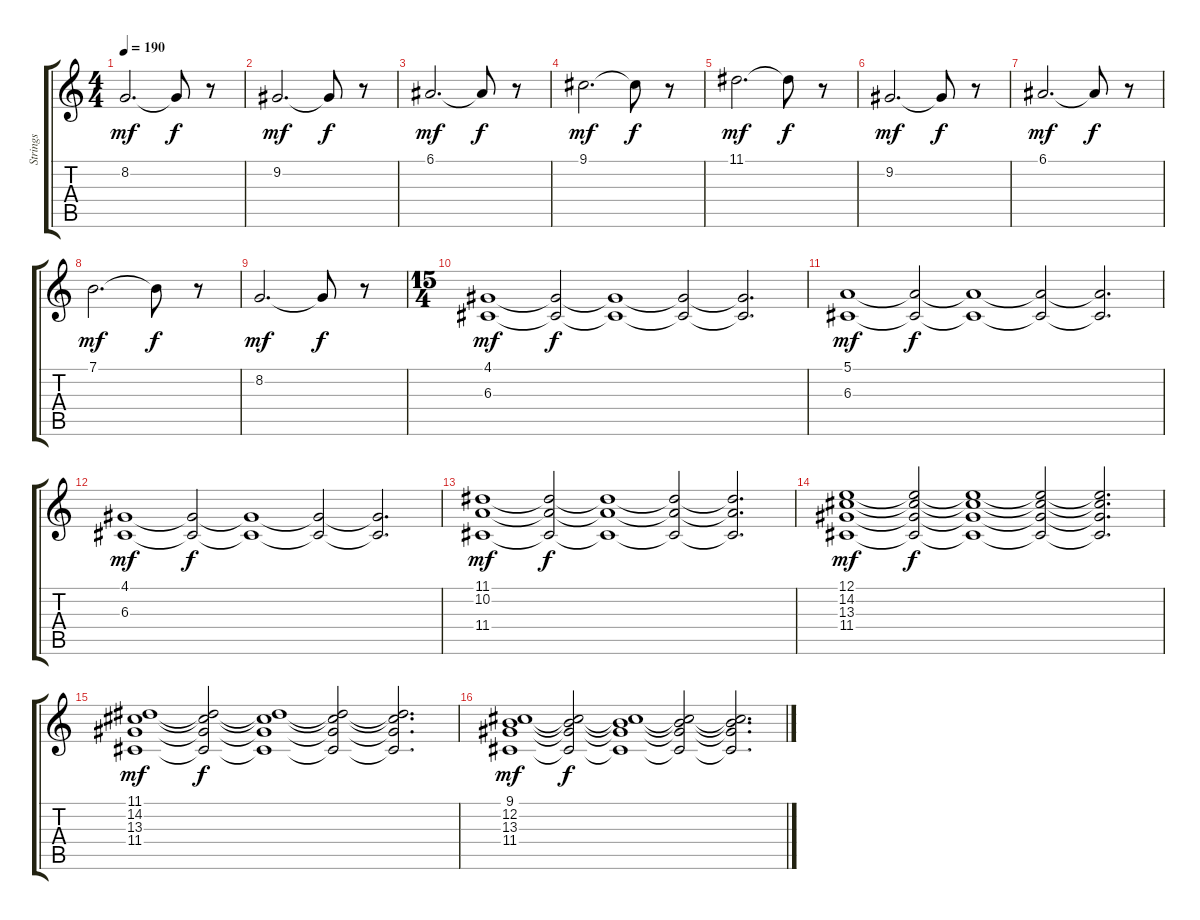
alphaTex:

\track ("Strings" "Strings") {instrument stringensemble1}
\staff {score tabs}
\tuning (E4 B3 G3 D3 A2 E2) {hide}
\ts (4 4)
\tempo 190
\clef g2
\ks c
8.2.2{d dy mf} 8.2{t}.8{dy f} r.8 |
9.2.2{d dy mf} 9.2{t}.8{dy f} r.8 |
6.1.2{d dy mf} 6.1{t}.8{dy f} r.8 |
9.1.2{d dy mf} 9.1{t}.8{dy f} r.8 |
11.1.2{d dy mf} 11.1{t}.8{dy f} r.8 |
9.2.2{d dy mf} 9.2{t}.8{dy f} r.8 |
6.1.2{d dy mf} 6.1{t}.8{dy f} r.8 |
7.1.2{d dy mf} 7.1{t}.8{dy f} r.8 |
8.2.2{d dy mf} 8.2{t}.8{dy f} r.8 |
\ts (15 4)
(4.1 6.3).1{dy mf volume 9} (4.1{t} 6.3{t}).2{dy f} (4.1{t} 6.3{t}).1 (4.1{t} 6.3{t}).2 (4.1{t} 6.3{t}).2{d} |
(5.1 6.3).1{dy mf} (5.1{t} 6.3{t}).2{dy f} (5.1{t} 6.3{t}).1 (5.1{t} 6.3{t}).2 (5.1{t} 6.3{t}).2{d} |
(4.1 6.3).1{dy mf} (4.1{t} 6.3{t}).2{dy f} (4.1{t} 6.3{t}).1 (4.1{t} 6.3{t}).2 (4.1{t} 6.3{t}).2{d} |
(11.1 10.2 11.4).1{dy mf} (11.1{t} 10.2{t} 11.4{t}).2{dy f} (11.1{t} 10.2{t} 11.4{t}).1 (11.1{t} 10.2{t} 11.4{t}).2 (11.1{t} 10.2{t} 11.4{t}).2{d} |
(12.1 14.2 13.3 11.4).1{dy mf} (12.1{t} 14.2{t} 13.3{t} 11.4{t}).2{dy f} (12.1{t} 14.2{t} 13.3{t} 11.4{t}).1 (12.1{t} 14.2{t} 13.3{t} 11.4{t}).2 (12.1{t} 14.2{t} 13.3{t} 11.4{t}).2{d} |
(11.1 14.2 13.3 11.4).1{dy mf} (11.1{t} 14.2{t} 13.3{t} 11.4{t}).2{dy f} (11.1{t} 14.2{t} 13.3{t} 11.4{t}).1 (11.1{t} 14.2{t} 13.3{t} 11.4{t}).2 (11.1{t} 14.2{t} 13.3{t} 11.4{t}).2{d} |
(9.1 12.2 13.3 11.4).1{dy mf} (9.1{t} 12.2{t} 13.3{t} 11.4{t}).2{dy f} (9.1{t} 12.2{t} 13.3{t} 11.4{t}).1 (9.1{t} 12.2{t} 13.3{t} 11.4{t}).2 (9.1{t} 12.2{t} 13.3{t} 11.4{t}).2{d}
